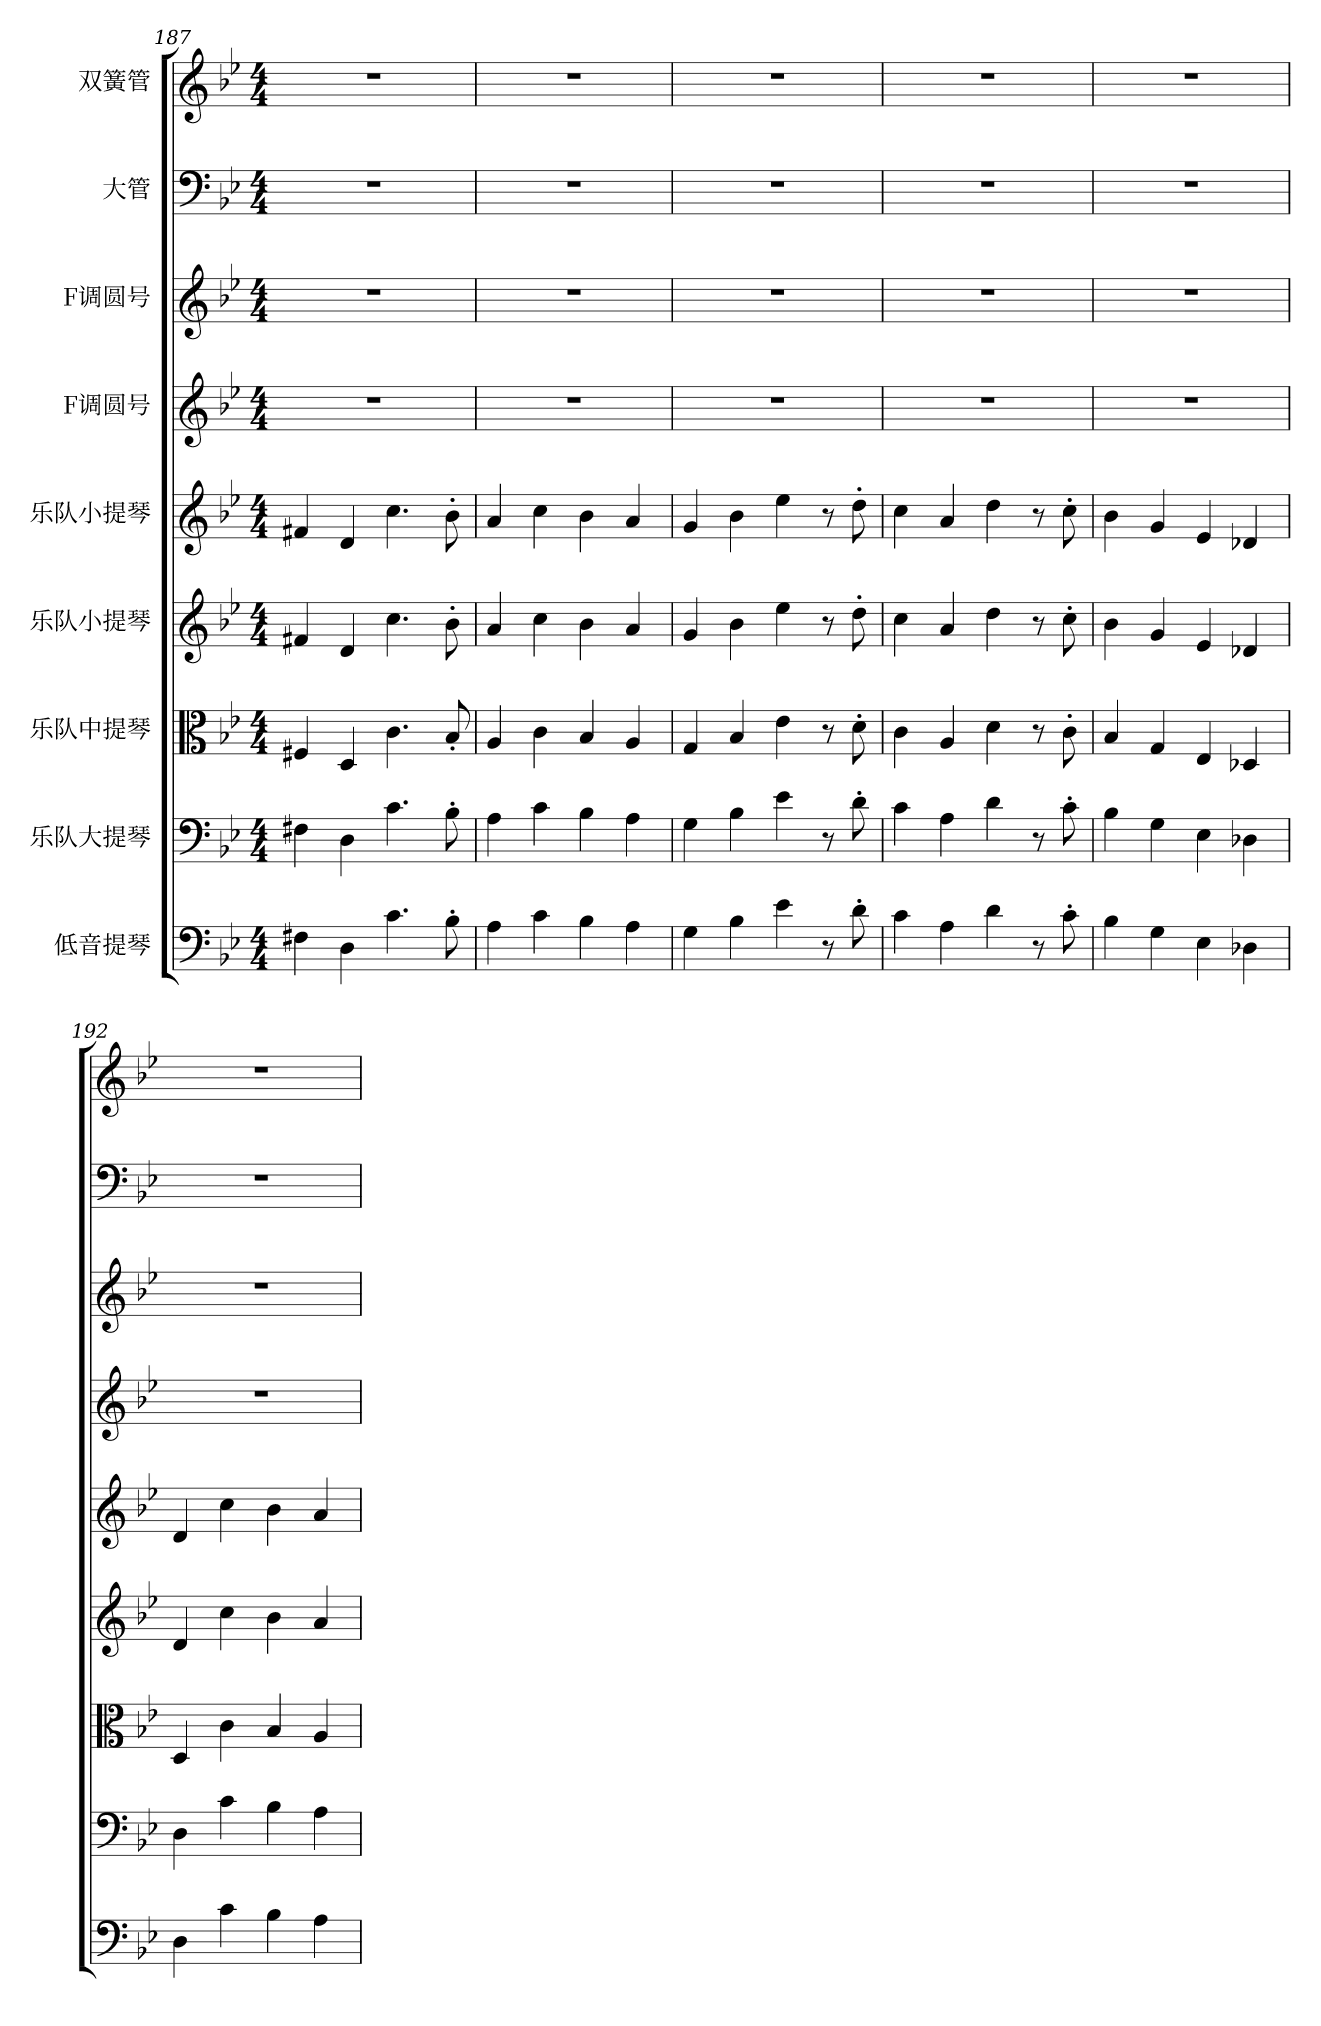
**kern	**kern	**kern	**kern	**kern	**kern	**kern	**kern	**kern
*part9	*part8	*part7	*part6	*part5	*part4	*part3	*part2	*part1
*staff9	*staff8	*staff7	*staff6	*staff5	*staff4	*staff3	*staff2	*staff1
*I"低音提琴	*I"乐队大提琴	*I"乐队中提琴	*I"乐队小提琴	*I"乐队小提琴	*I"F调圆号	*I"F调圆号	*I"大管	*I"双簧管
*clefF4	*clefF4	*clefC3	*clefG2	*clefG2	*clefG2	*clefG2	*clefF4	*clefG2
*ITrd7c12	*	*	*	*	*ITrd4c7	*ITrd4c7	*	*
*k[b-e-]	*k[b-e-]	*k[b-e-]	*k[b-e-]	*k[b-e-]	*k[b-e-a-]	*k[b-e-a-]	*k[b-e-]	*k[b-e-]
*M4/4	*M4/4	*M4/4	*M4/4	*M4/4	*M4/4	*M4/4	*M4/4	*M4/4
=187	=187	=187	=187	=187	=187	=187	=187	=187
4FF#X\	4F#X\	4F#X/	4f#X/	4f#X/	1r	1r	1r	1r
4DD\	4D\	4D/	4d/	4d/	.	.	.	.
4.C\	4.c\	4.c\	4.cc\	4.cc\	.	.	.	.
8BB-'\	8B-'\	8B-'/	8b-'\	8b-'\	.	.	.	.
=188	=188	=188	=188	=188	=188	=188	=188	=188
4AA\	4A\	4A/	4a/	4a/	1r	1r	1r	1r
4C\	4c\	4c\	4cc\	4cc\	.	.	.	.
4BB-\	4B-\	4B-/	4b-\	4b-\	.	.	.	.
4AA\	4A\	4A/	4a/	4a/	.	.	.	.
=189	=189	=189	=189	=189	=189	=189	=189	=189
4GG\	4G\	4G/	4g/	4g/	1r	1r	1r	1r
4BB-\	4B-\	4B-/	4b-\	4b-\	.	.	.	.
4E-\	4e-\	4e-\	4ee-\	4ee-\	.	.	.	.
8r	8r	8r	8r	8r	.	.	.	.
8D'\	8d'\	8d'\	8dd'\	8dd'\	.	.	.	.
=190	=190	=190	=190	=190	=190	=190	=190	=190
4C\	4c\	4c\	4cc\	4cc\	1r	1r	1r	1r
4AA\	4A\	4A/	4a/	4a/	.	.	.	.
4D\	4d\	4d\	4dd\	4dd\	.	.	.	.
8r	8r	8r	8r	8r	.	.	.	.
8C'\	8c'\	8c'\	8cc'\	8cc'\	.	.	.	.
=191	=191	=191	=191	=191	=191	=191	=191	=191
4BB-\	4B-\	4B-/	4b-\	4b-\	1r	1r	1r	1r
4GG\	4G\	4G/	4g/	4g/	.	.	.	.
4EE-\	4E-\	4E-/	4e-/	4e-/	.	.	.	.
4DD-X\	4D-X\	4D-X/	4d-X/	4d-X/	.	.	.	.
!!LO:PB:g=z
=192	=192	=192	=192	=192	=192	=192	=192	=192
4DD\	4D\	4D/	4d/	4d/	1r	1r	1r	1r
4C\	4c\	4c\	4cc\	4cc\	.	.	.	.
4BB-\	4B-\	4B-/	4b-\	4b-\	.	.	.	.
4AA\	4A\	4A/	4a/	4a/	.	.	.	.
=	=	=	=	=	=	=	=	=
*-	*-	*-	*-	*-	*-	*-	*-	*-
